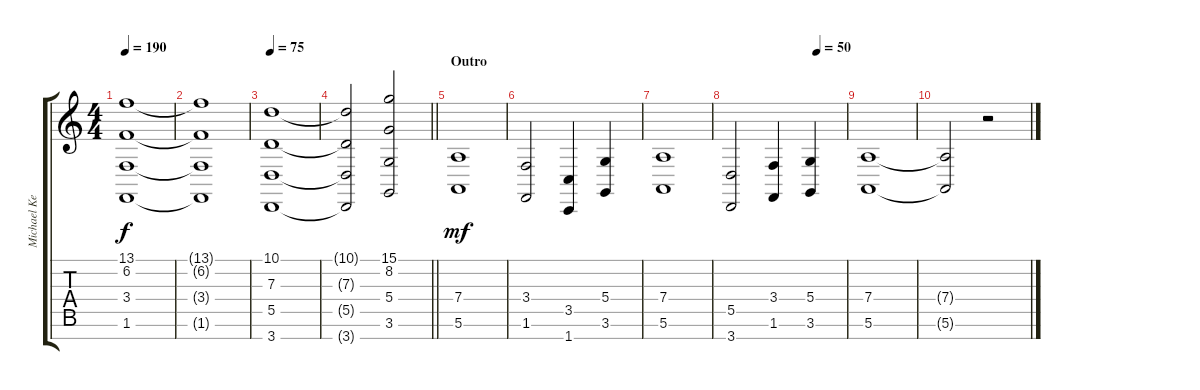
\track ("Michael Kenny" "Michael Ke") {instrument stringensemble1}
\staff {score tabs}
\tuning (E4 B3 G3 D3 A2 E2 B1) {hide}
\ts (4 4)
\tempo 190
\clef g2
\ks c
(13.1 6.2 3.4 1.6).1{dy f} |
(13.1{t} 6.2{t} 3.4{t} 1.6{t}).1 |
\tempo 75
(10.1 7.3 5.5 3.7).1 |
\barLineRight lightlight
(10.1{t} 7.3{t} 5.5{t} 3.7{t}).2 (15.1 8.2 5.4 3.6).2 |
\section ("" "Outro")
(7.4 5.6).1{dy mf} |
(3.4 1.6).2 (3.5 1.7).4 (5.4 3.6).4 |
(7.4 5.6).1 |
\tempo (50 0.75)
(5.5 3.7).2 (3.4 1.6).4 (5.4 3.6).4 |
(7.4 5.6).1 |
(7.4{t} 5.6{t}).2 r.2
